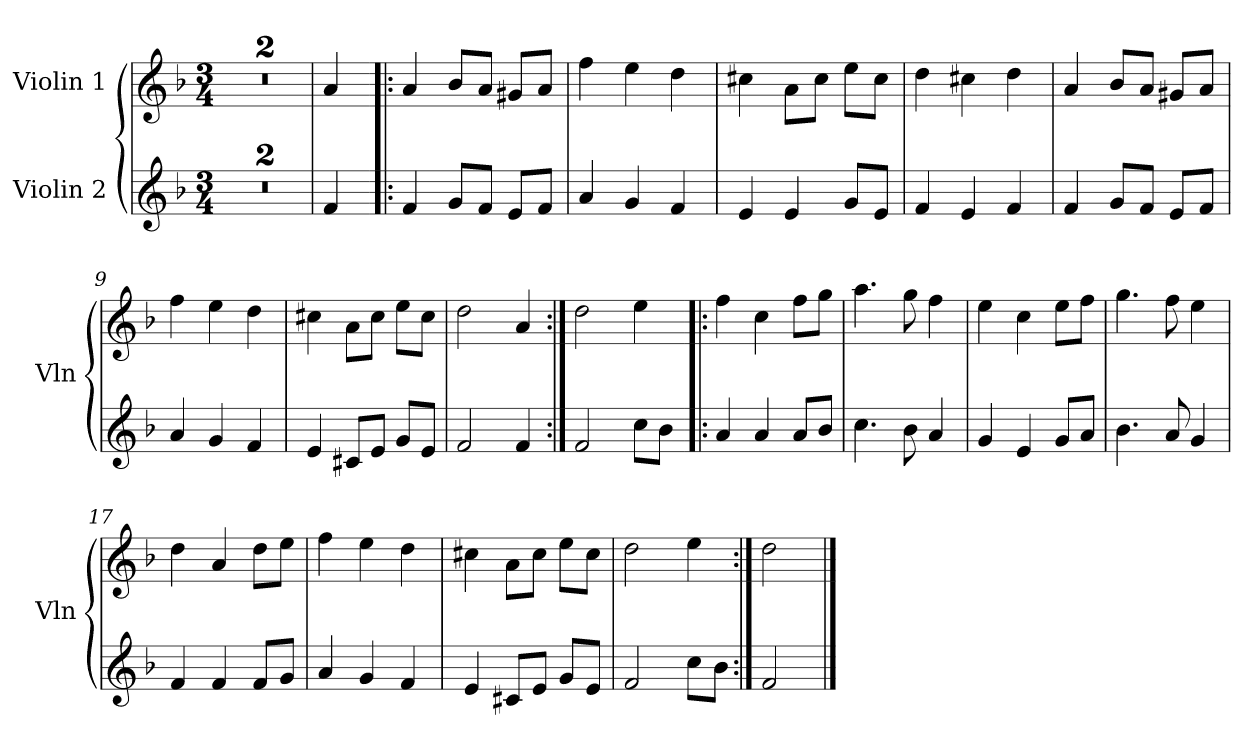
**kern	**kern
*part2	*part1
*staff2	*staff1
*I"Violin 2	*I"Violin 1
*I'Vln	*I'Vln
*clefG2	*clefG2
*k[b-]	*k[b-]
*M3/4	*M3/4
=1	=1
2.r	2.r
=2	=2
2.r	2.r
=3	=3
*	*MM110
4f/	4a/
=4!|:	=4!|:
4f/	4a/
8g/L	8b-/L
8f/J	8a/J
8e/L	8g#X/L
8f/J	8a/J
=5	=5
4a/	4ff\
4g/	4ee\
4f/	4dd\
=6	=6
4e/	4cc#X\
4e/	8a\L
.	8cc#\J
8g/L	8ee\L
8e/J	8cc#\J
=7	=7
4f/	4dd\
4e/	4cc#X\
4f/	4dd\
!!LO:LB:g=z
=8	=8
4f/	4a/
8g/L	8b-/L
8f/J	8a/J
8e/L	8g#X/L
8f/J	8a/J
=9	=9
4a/	4ff\
4g/	4ee\
4f/	4dd\
=10	=10
4e/	4cc#X\
8c#X/L	8a\L
8e/J	8cc#\J
8g/L	8ee\L
8e/J	8cc#\J
=11	=11
2f/	2dd\
4f/	4a/
=12:|!	=12:|!
2f/	2dd\
8cc\L	4ee\
8b-\J	.
!!LO:LB:g=z
=13!|:	=13!|:
4a/	4ff\
4a/	4cc\
8a/L	8ff\L
8b-/J	8gg\J
=14	=14
4.cc\	4.aa\
8b-\	8gg\
4a/	4ff\
=15	=15
4g/	4ee\
4e/	4cc\
8g/L	8ee\L
8a/J	8ff\J
=16	=16
4.b-\	4.gg\
8a/	8ff\
4g/	4ee\
!!LO:LB:g=z
=17	=17
4f/	4dd\
4f/	4a/
8f/L	8dd\L
8g/J	8ee\J
=18	=18
4a/	4ff\
4g/	4ee\
4f/	4dd\
=19	=19
4e/	4cc#X\
8c#X/L	8a\L
8e/J	8cc#\J
8g/L	8ee\L
8e/J	8cc#\J
=20	=20
2f/	2dd\
8cc\L	4ee\
8b-\J	.
=21:|!	=21:|!
2f/	2dd\
==	==
*-	*-
